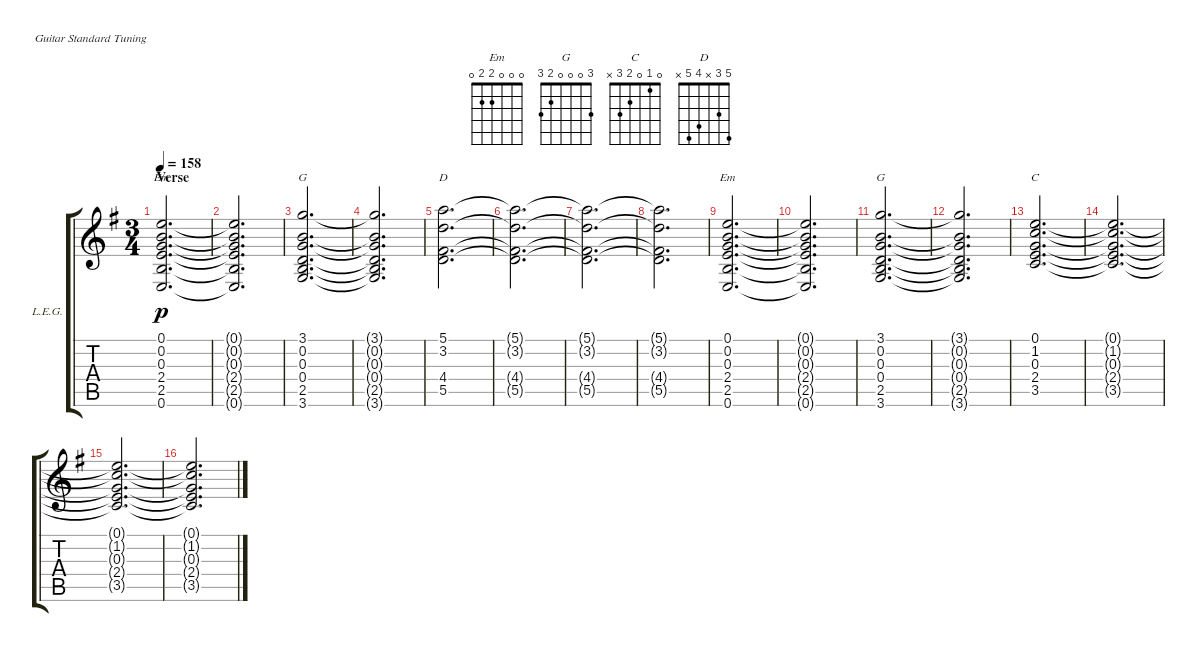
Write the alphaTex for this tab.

\defaultSystemsLayout 4
\bracketExtendMode groupsimilarinstruments
\firstSystemTrackNameOrientation horizontal
\otherSystemsTrackNameOrientation horizontal
\track ("Lead Electric Guitar" "L.E.G.") {multiBarRest instrument overdrivenguitar}
\staff {score tabs}
\tuning (E4 B3 G3 D3 A2 E2)
\chord ("Em" 0 0 0 2 2 0)
\chord ("G" 3 0 0 0 2 3)
\chord ("C" 0 1 0 2 3 x)
\chord ("D" 5 3 x 4 5 x)
\ts (3 4)
\section ("" "Verse")
\tempo 158
\clef g2
\ks g
(0.6 2.5 2.4 0.3 0.2 0.1).2{d ch "Em" dy p} |
(0.6{t} 2.5{t} 2.4{t} 0.3{t} 0.2{t} 0.1{t}).2{d} |
(3.6 2.5 0.4 0.3 0.2 3.1).2{d ch "G"} |
(3.6{t} 2.5{t} 0.4{t} 0.3{t} 0.2{t} 3.1{t}).2{d} |
(5.5 4.4 3.2 5.1).2{d ch "D"} |
(5.5{t} 4.4{t} 3.2{t} 5.1{t}).2{d} |
(5.5{t} 4.4{t} 3.2{t} 5.1{t}).2{d} |
(5.5{t} 4.4{t} 3.2{t} 5.1{t}).2{d} |
(0.6 2.5 2.4 0.3 0.2 0.1).2{d ch "Em"} |
(0.6{t} 2.5{t} 2.4{t} 0.3{t} 0.2{t} 0.1{t}).2{d} |
(3.6 2.5 0.4 0.3 0.2 3.1).2{d ch "G"} |
(3.6{t} 2.5{t} 0.4{t} 0.3{t} 0.2{t} 3.1{t}).2{d} |
(3.5 2.4 0.3 1.2 0.1).2{d ch "C"} |
(3.5{t} 2.4{t} 0.3{t} 1.2{t} 0.1{t}).2{d} |
(3.5{t} 2.4{t} 0.3{t} 1.2{t} 0.1{t}).2{d} |
(3.5{t} 2.4{t} 0.3{t} 1.2{t} 0.1{t}).2{d}
